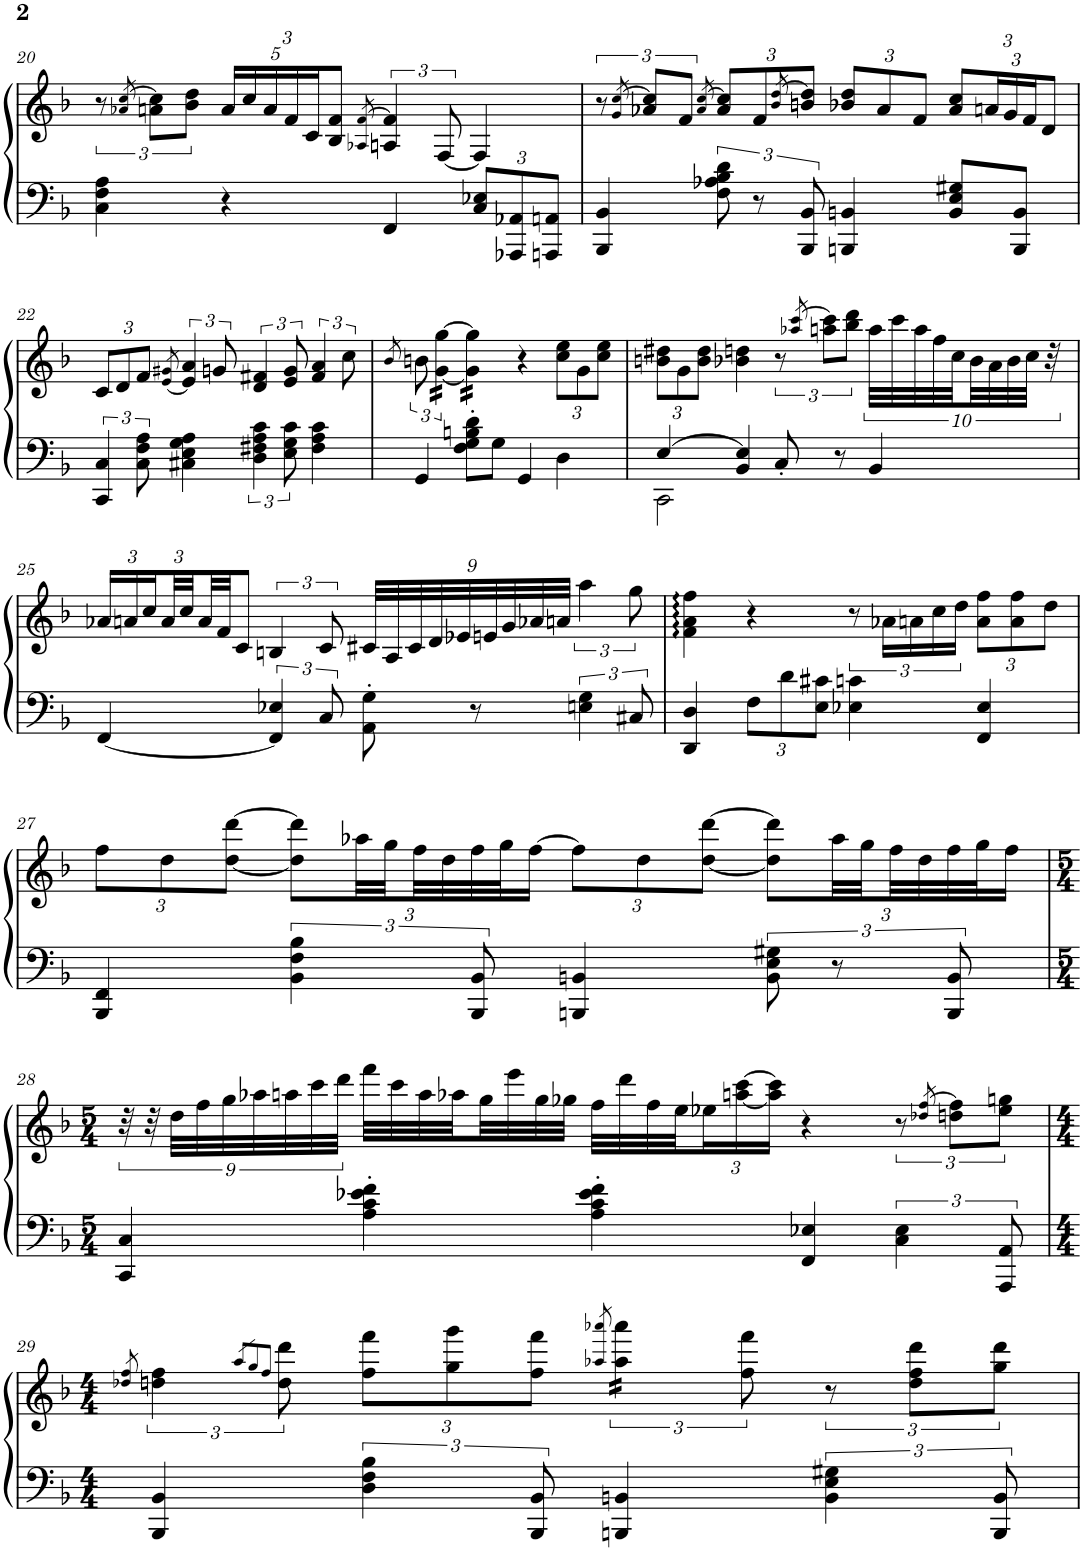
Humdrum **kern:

**kern	**kern
*part1	*part1
*staff2	*staff1
*I"Piano	*
*I'Pno.	*
!!LO:PB:g=z
*clefF4	*clefG2
*k[b-]	*k[b-]
*M4/4	*M4/4
=20	=20
4C\ 4F\ 4A\	12r
.	8qa-X/ [8qcc/
.	12an\ 12cc\]L
.	12b-\ 12dd\J
*	*Xbrackettup
4r	30a/LL
.	30cc/
.	[60a/
.	60a/]
.	30f/
.	30c/J
.	12B-/ 12f/J
.	8qA-X/ [8qf/
*	*brackettup
4FF/	6An/ 6f/]
.	[12F/
*Xbrackettup	*
12C/ 12E-X/L	4F/]
12AAA-X/ 12AA-X/	.
12AAAn/ 12AAn/J	.
=21	=21
4BBB-/ 4BB-/	12r
.	8qg/ [8qcc/
.	12a-X/ 12cc/]L
.	12f/J
.	8qa-/ [8qcc/
*brackettup	*Xbrackettup
12F\ 12A-X\ 12B-\ 12d\	12a-/ 12cc/]L
12r	12f/
.	8qb-/ [8qdd/
12BBB-/ 12BB-/	12bn/ 12dd/]J
4BBBn/ 4BBn/	12b-X/ 12dd/L
.	12a-/
.	12f/J
8BB/ 8E/ 8G#X/L	12a-/ 12cc/L
.	36an/L
.	36g/
8BBB/ 8BB/J	.
.	36f/J
.	12d/J
!!LO:LB:g=z
=22	=22
6CC/ 6C/	12c/L
.	12d/
12C\ 12F\ 12A\	12f/J
.	[8qe/ 8qg#X/
*	*brackettup
4C#X\ 4E\ 4G\ 4A\	6e/] 6a/
.	12gn/
6D\ 6F#X\ 6A\ 6c\	6d/ 6f#X/
12E\ 12G\ 12c\	12e/ 12g/
4F#\ 4A\ 4c\	6f#/ 6a/
.	12cc\
=23	=23
.	8qb-/
4GG/	12bn\
*	*tremolo
.	[24g\ [24gg\LL
.	24g\ 24gg\
.	24g\ 24gg\
.	24g\ 24gg\JJ
8F\' 8G\' 8Bn\' 8d\'L	16g\] 16gg\]LL
.	16g\ 16gg\
8G\J	16g\ 16gg\
.	16g\ 16gg\JJ
*	*Xtremolo
4GG/	4r
*	*Xbrackettup
4D\	12cc\ 12ee\L
.	12g\
.	12cc\ 12ee\J
=24	=24
*^	*
[4E/	2CC\	12bn\ 12dd#X\L
.	.	12g\
.	.	12b\ 12dd#\J
4BB-/ 4E/]	.	4b-X\ 4ddn\
*	*	*brackettup
8C'/	2ryy	12r
.	.	8qaa-X/ [8qccc/
.	.	12aan\ 12ccc\]L
8r	.	.
.	.	12bb-\ 12ddd\J
4BB-/	.	40aa\LLL
.	.	40ccc\
.	.	40aa\
.	.	40ff\
.	.	40cc\
.	.	40b-\
.	.	40a\
.	.	40b-\
.	.	40cc\JJJ
.	.	40r
*v	*v	*
!!LO:LB:g=z
=25	=25
*	*Xbrackettup
[4FF/	36a-X/LL
.	36an/
.	36cc/
.	48a/L
.	48cc/
.	48a/
.	48f/JJ
.	12c/J
*	*brackettup
6FF/] 6E-X/	6Bn/
12C/	12c/
*	*Xbrackettup
8AA\' 8G\'	36c#X/LLL
.	36A/
.	36c#/
.	36d/
.	36e-X/
8r	.
.	36en/
.	36g/
.	36a-X/
.	36an/JJJ
*	*brackettup
6En\ 6G\	6aa\
12C#X/	12gg\
=26	=26
4DD/ 4D/	4f\: 4a\: 4ff\:
*Xbrackettup	*
12F\L	4r
12d\	.
12E\ 12c#X\J	.
4E-X\ 4cn\	12r
.	24a-X\LL
.	24an\
.	24cc\
.	24dd\JJ
*	*Xbrackettup
4FF/ 4E-/	12a\ 12ff\L
.	12a\ 12ff\
.	12dd\J
!!LO:LB:g=z
=27	=27
4BBB-/ 4FF/	12ff\L
.	12dd\
.	[12dd\ [12ddd\J
*brackettup	*
6BB-\ 6F\ 6B-\	12dd\] 12ddd\]L
.	48aa-X\LL
.	48gg\
.	48ff\
.	48dd\
12BBB-/ 12BB-/	48ff\
.	48gg\J
.	[24ff\JJ
4BBBn/ 4BBn/	12ff\L]
.	12dd\
.	[12dd\ [12ddd\J
12BB\ 12E\ 12G#X\	12dd\] 12ddd\]L
12r	48aa-\LL
.	48gg\
.	48ff\
.	48dd\
12BBB/ 12BB/	48ff\
.	48gg\J
.	24ff\JJ
!!LO:LB:g=z
=28	=28
*M5/4	*M5/4
*	*brackettup
4CC/ 4C/	36r
.	36r
.	36dd\LLL
.	36ff\
.	36gg\
.	36aa-X\
.	36aan\
.	36ccc\
.	36ddd\JJJ
4A\' 4c\' 4e-X\' 4f\'	32fff\LLL
.	32ccc\
.	32aa\
.	32aa-X\
.	32gg\
.	32eee\
.	32gg\
.	32gg-X\JJJ
4A\' 4c\' 4e-\' 4f\'	32ff\LLL
.	32ddd\
.	32ff\
.	32ee\J
*	*Xbrackettup
.	24ee-X\
.	[24aan\ [24ccc\
.	24aa\] 24ccc\]JJ
4FF/ 4E-X/	4r
*	*brackettup
6C\ 6E-\	12r
.	8qdd-X/ [8qff/
.	12ddn\ 12ff\]L
12AAA/ 12AA/	12ee-\ 12ggn\J
!!LO:LB:g=z
=29	=29
*M4/4	*M4/4
.	8qdd-X/ 8qff/
4BBB-/ 4BB-/	6ddn\ 6ff\
.	8qaa/L
.	8qgg/
.	8qff/J
.	12dd\ 12ddd\
*	*Xbrackettup
6D\ 6F\ 6B-\	12ff\ 12fff\L
.	12gg\ 12ggg\
12BBB-/ 12BB-/	12ff\ 12fff\J
.	8qaa-X/ 8qaaa-X/
*	*brackettup
*	*tremolo
4BBBn/ 4BBn/	24aa-\ 24aaa-\LL
.	24aa-\ 24aaa-\
.	24aa-\ 24aaa-\
.	24aa-\ 24aaa-\JJ
*	*Xtremolo
.	12ff\ 12fff\
6BB\ 6E\ 6G#X\	12r
.	12dd\ 12ff\ 12ddd\L
12BBB/ 12BB/	12gg\ 12ddd\J
=	=
*-	*-
